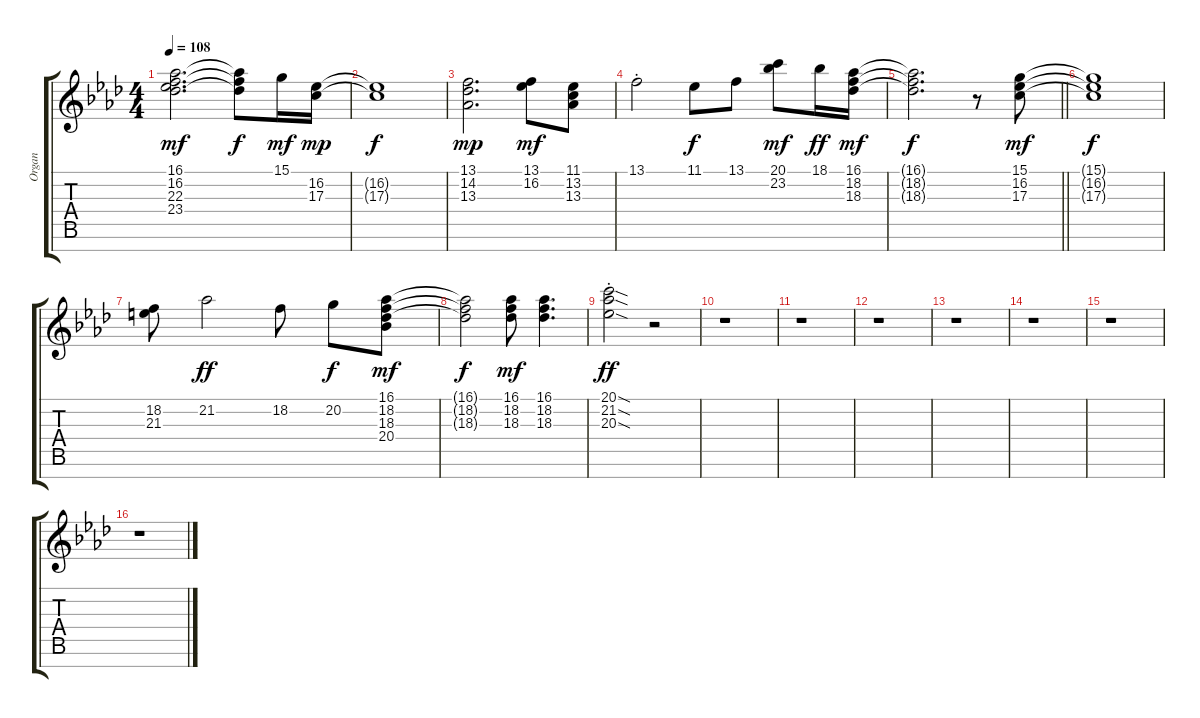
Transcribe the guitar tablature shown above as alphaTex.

\track ("Organ" "Organ") {instrument percussiveorgan}
\staff {score tabs}
\tuning (E4 B3 G3 D3 A2 E2 B1) {hide}
\ts (4 4)
\tempo 108
\clef g2
\ks ab
(16.1 16.2 22.3 23.4).2{d dy mf} (16.1{t} 22.3{t} 23.4{t}).8{dy f} 15.1.16{dy mf} (16.2 17.3).16{dy mp} |
(16.2{t} 17.3{t}).1{dy f} |
(13.1 14.2 13.3).2{d dy mp} (13.1 16.2).8{dy mf} (11.1 13.2 13.3).8 |
13.1{st}.2 11.1.8{dy f} 13.1.8 (20.1 23.2).8{dy mf} 18.1.16{dy ff} (16.1 18.2 18.3).16{dy mf} |
\barLineRight lightlight
(16.1{t} 18.2{t} 18.3{t}).2{d dy f} r.8 (15.1 16.2 17.3).8{dy mf} |
(15.1{t} 16.2{t} 17.3{t}).1{dy f} |
(18.2 21.3).8 21.2.2{dy ff} 18.2.8 20.2.8{dy f} (16.1 18.2 18.3 20.4).8{dy mf} |
(16.1{t} 18.2{t} 18.3{t}).2{dy f} (16.1 18.2 18.3).8{dy mf} (16.1 18.2 18.3).4{d} |
(20.1{sod st} 21.2{sod st} 20.3{sod st}).2{dy ff} r.2 |
r.1 |
r.1 |
r.1 |
r.1 |
r.1 |
r.1 |
r.1
